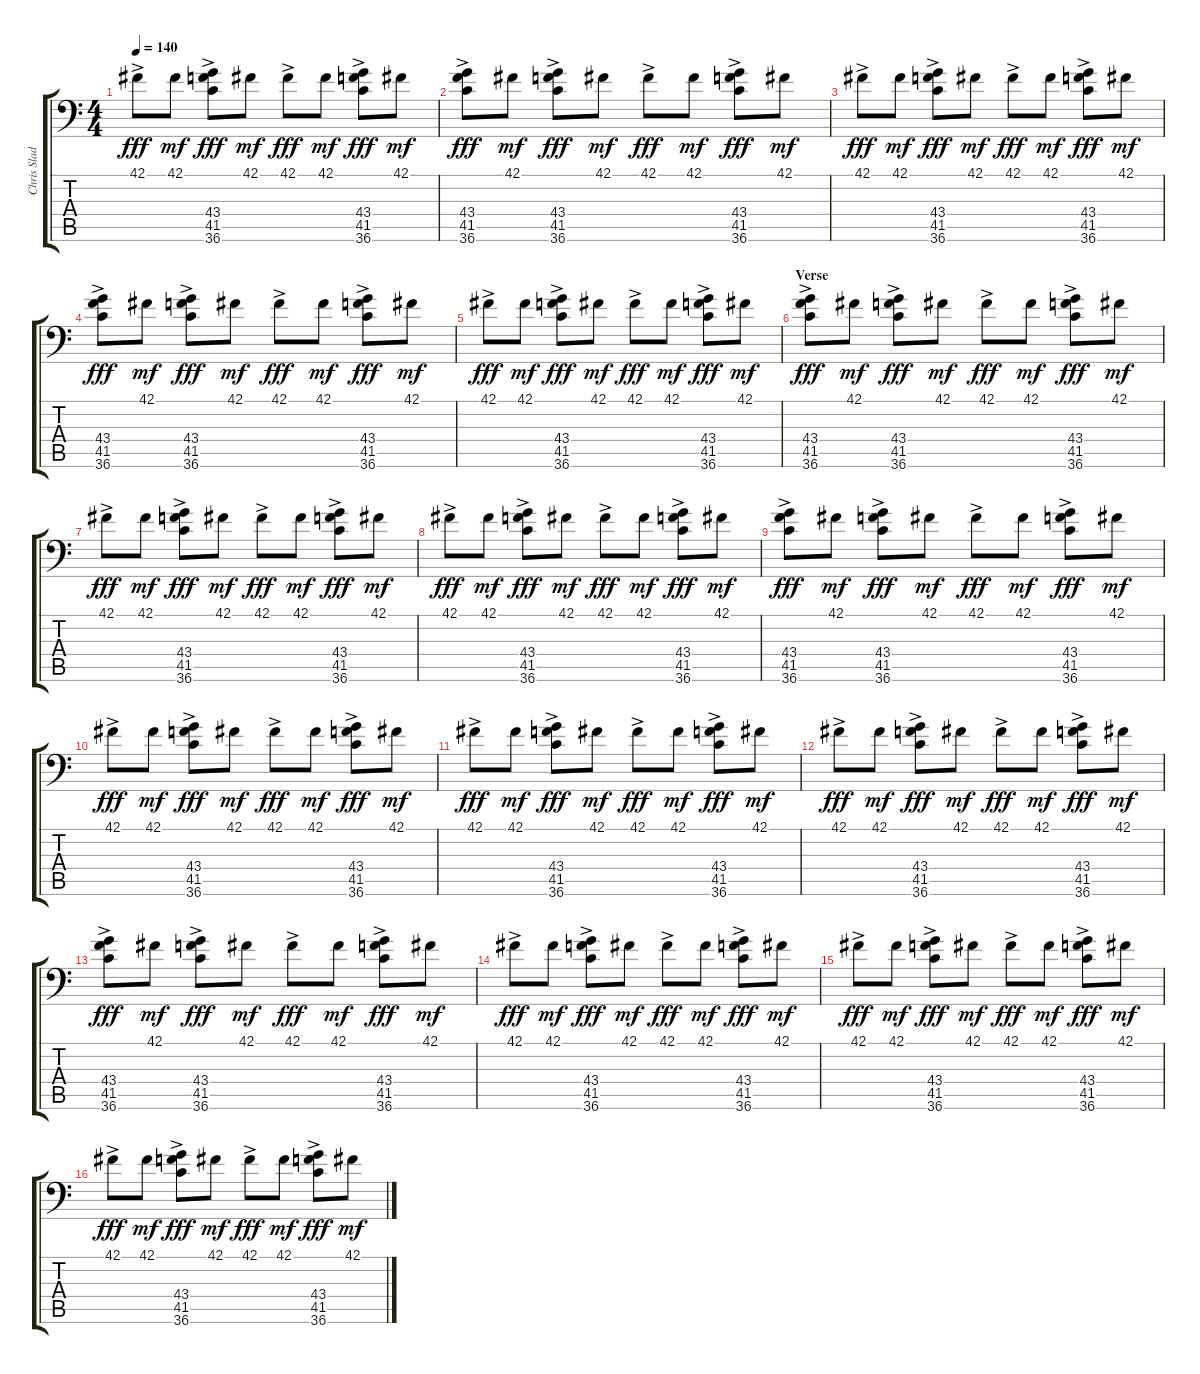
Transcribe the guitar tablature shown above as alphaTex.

\track ("Chris Slade - Drums" "Chris Slad") {instrument acousticgrandpiano}
\staff {score tabs}
\tuning (C-1 C-1 C-1 C-1 C-1 C-1) {hide}
\ts (4 4)
\tempo 140
\clef f4
\ks c
42.1{ac}.8{dy fff} 42.1.8{dy mf} (43.4{ac} 41.5{ac} 36.6{ac}).8{dy fff} 42.1.8{dy mf} 42.1{ac}.8{dy fff} 42.1.8{dy mf} (43.4{ac} 41.5{ac} 36.6{ac}).8{dy fff} 42.1.8{dy mf} |
(43.4{ac} 41.5{ac} 36.6{ac}).8{dy fff} 42.1.8{dy mf} (43.4{ac} 41.5{ac} 36.6{ac}).8{dy fff} 42.1.8{dy mf} 42.1{ac}.8{dy fff} 42.1.8{dy mf} (43.4{ac} 41.5{ac} 36.6{ac}).8{dy fff} 42.1.8{dy mf} |
42.1{ac}.8{dy fff} 42.1.8{dy mf} (43.4{ac} 41.5{ac} 36.6{ac}).8{dy fff} 42.1.8{dy mf} 42.1{ac}.8{dy fff} 42.1.8{dy mf} (43.4{ac} 41.5{ac} 36.6{ac}).8{dy fff} 42.1.8{dy mf} |
(43.4{ac} 41.5{ac} 36.6{ac}).8{dy fff} 42.1.8{dy mf} (43.4{ac} 41.5{ac} 36.6{ac}).8{dy fff} 42.1.8{dy mf} 42.1{ac}.8{dy fff} 42.1.8{dy mf} (43.4{ac} 41.5{ac} 36.6{ac}).8{dy fff} 42.1.8{dy mf} |
42.1{ac}.8{dy fff} 42.1.8{dy mf} (43.4{ac} 41.5{ac} 36.6{ac}).8{dy fff} 42.1.8{dy mf} 42.1{ac}.8{dy fff} 42.1.8{dy mf} (43.4{ac} 41.5{ac} 36.6{ac}).8{dy fff} 42.1.8{dy mf} |
\section ("" "Verse")
(43.4{ac} 41.5{ac} 36.6{ac}).8{dy fff} 42.1.8{dy mf} (43.4{ac} 41.5{ac} 36.6{ac}).8{dy fff} 42.1.8{dy mf} 42.1{ac}.8{dy fff} 42.1.8{dy mf} (43.4{ac} 41.5{ac} 36.6{ac}).8{dy fff} 42.1.8{dy mf} |
42.1{ac}.8{dy fff} 42.1.8{dy mf} (43.4{ac} 41.5{ac} 36.6{ac}).8{dy fff} 42.1.8{dy mf} 42.1{ac}.8{dy fff} 42.1.8{dy mf} (43.4{ac} 41.5{ac} 36.6{ac}).8{dy fff} 42.1.8{dy mf} |
42.1{ac}.8{dy fff} 42.1.8{dy mf} (43.4{ac} 41.5{ac} 36.6{ac}).8{dy fff} 42.1.8{dy mf} 42.1{ac}.8{dy fff} 42.1.8{dy mf} (43.4{ac} 41.5{ac} 36.6{ac}).8{dy fff} 42.1.8{dy mf} |
(43.4{ac} 41.5{ac} 36.6{ac}).8{dy fff} 42.1.8{dy mf} (43.4{ac} 41.5{ac} 36.6{ac}).8{dy fff} 42.1.8{dy mf} 42.1{ac}.8{dy fff} 42.1.8{dy mf} (43.4{ac} 41.5{ac} 36.6{ac}).8{dy fff} 42.1.8{dy mf} |
42.1{ac}.8{dy fff} 42.1.8{dy mf} (43.4{ac} 41.5{ac} 36.6{ac}).8{dy fff} 42.1.8{dy mf} 42.1{ac}.8{dy fff} 42.1.8{dy mf} (43.4{ac} 41.5{ac} 36.6{ac}).8{dy fff} 42.1.8{dy mf} |
42.1{ac}.8{dy fff} 42.1.8{dy mf} (43.4{ac} 41.5{ac} 36.6{ac}).8{dy fff} 42.1.8{dy mf} 42.1{ac}.8{dy fff} 42.1.8{dy mf} (43.4{ac} 41.5{ac} 36.6{ac}).8{dy fff} 42.1.8{dy mf} |
42.1{ac}.8{dy fff} 42.1.8{dy mf} (43.4{ac} 41.5{ac} 36.6{ac}).8{dy fff} 42.1.8{dy mf} 42.1{ac}.8{dy fff} 42.1.8{dy mf} (43.4{ac} 41.5{ac} 36.6{ac}).8{dy fff} 42.1.8{dy mf} |
(43.4{ac} 41.5{ac} 36.6{ac}).8{dy fff} 42.1.8{dy mf} (43.4{ac} 41.5{ac} 36.6{ac}).8{dy fff} 42.1.8{dy mf} 42.1{ac}.8{dy fff} 42.1.8{dy mf} (43.4{ac} 41.5{ac} 36.6{ac}).8{dy fff} 42.1.8{dy mf} |
42.1{ac}.8{dy fff} 42.1.8{dy mf} (43.4{ac} 41.5{ac} 36.6{ac}).8{dy fff} 42.1.8{dy mf} 42.1{ac}.8{dy fff} 42.1.8{dy mf} (43.4{ac} 41.5{ac} 36.6{ac}).8{dy fff} 42.1.8{dy mf} |
42.1{ac}.8{dy fff} 42.1.8{dy mf} (43.4{ac} 41.5{ac} 36.6{ac}).8{dy fff} 42.1.8{dy mf} 42.1{ac}.8{dy fff} 42.1.8{dy mf} (43.4{ac} 41.5{ac} 36.6{ac}).8{dy fff} 42.1.8{dy mf} |
42.1{ac}.8{dy fff} 42.1.8{dy mf} (43.4{ac} 41.5{ac} 36.6{ac}).8{dy fff} 42.1.8{dy mf} 42.1{ac}.8{dy fff} 42.1.8{dy mf} (43.4{ac} 41.5{ac} 36.6{ac}).8{dy fff} 42.1.8{dy mf}
